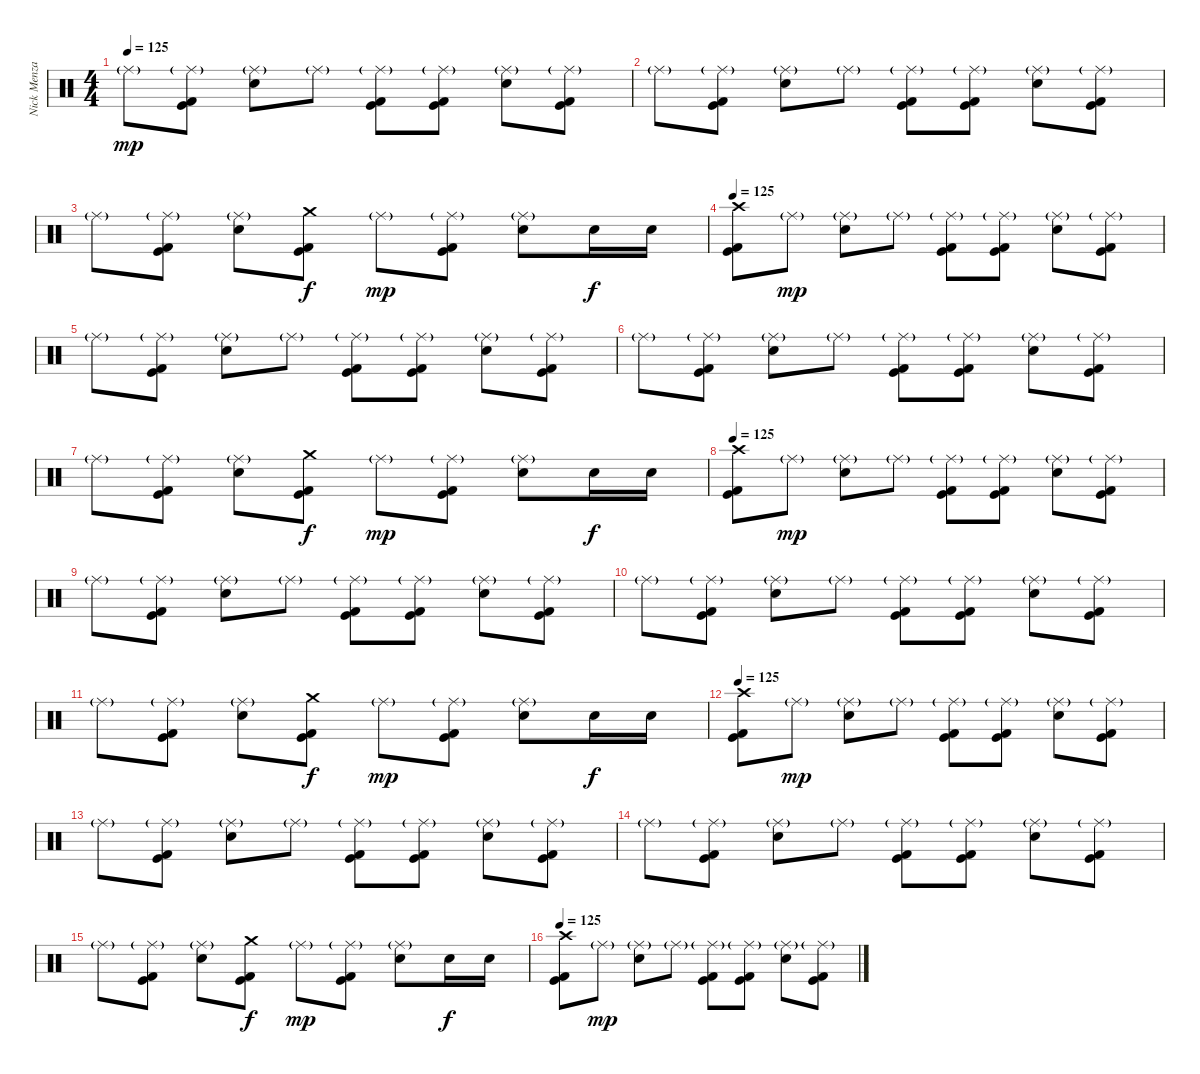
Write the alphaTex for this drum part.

\track ("Nick Menza" "Nick Menza") {instrument percussion}
\staff {score}
\articulation defaults
\ts (4 4)
\tempo 125
\clef neutral
\ks c "Ride (middle)"{g}.8{dy mp}
("Ride (middle)"{g} "Kick (hit)" "Kick (hit) 2").8 ("Ride (middle)"{g} "Electric Snare (hit)").8 "Ride (middle)"{g}.8 ("Ride (middle)"{g} "Kick (hit)" "Kick (hit) 2").8 ("Ride (middle)"{g} "Kick (hit)" "Kick (hit) 2").8 ("Ride (middle)"{g} "Electric Snare (hit)").8 ("Ride (middle)"{g} "Kick (hit)" "Kick (hit) 2").8 |
"Ride (middle)"{g}.8 ("Ride (middle)"{g} "Kick (hit)" "Kick (hit) 2").8 ("Ride (middle)"{g} "Electric Snare (hit)").8 "Ride (middle)"{g}.8 ("Ride (middle)"{g} "Kick (hit)" "Kick (hit) 2").8 ("Ride (middle)"{g} "Kick (hit)" "Kick (hit) 2").8 ("Ride (middle)"{g} "Electric Snare (hit)").8 ("Ride (middle)"{g} "Kick (hit)" "Kick (hit) 2").8 |
"Ride (middle)"{g}.8 ("Ride (middle)"{g} "Kick (hit)" "Kick (hit) 2").8 ("Ride (middle)"{g} "Electric Snare (hit)").8 ("Crash medium (hit)" "Kick (hit)" "Kick (hit) 2").8{dy f} "Ride (middle)"{g}.8{dy mp} ("Ride (middle)"{g} "Kick (hit)" "Kick (hit) 2").8 ("Ride (middle)"{g} "Electric Snare (hit)").8 "Electric Snare (hit)".16{dy f} "Electric Snare (hit)".16 |
\tempo 125
("Crash high (hit)" "Kick (hit)" "Kick (hit) 2").8 "Ride (middle)"{g}.8{dy mp} ("Ride (middle)"{g} "Electric Snare (hit)").8 "Ride (middle)"{g}.8 ("Ride (middle)"{g} "Kick (hit)" "Kick (hit) 2").8 ("Ride (middle)"{g} "Kick (hit)" "Kick (hit) 2").8 ("Ride (middle)"{g} "Electric Snare (hit)").8 ("Ride (middle)"{g} "Kick (hit)" "Kick (hit) 2").8 |
"Ride (middle)"{g}.8 ("Ride (middle)"{g} "Kick (hit)" "Kick (hit) 2").8 ("Ride (middle)"{g} "Electric Snare (hit)").8 "Ride (middle)"{g}.8 ("Ride (middle)"{g} "Kick (hit)" "Kick (hit) 2").8 ("Ride (middle)"{g} "Kick (hit)" "Kick (hit) 2").8 ("Ride (middle)"{g} "Electric Snare (hit)").8 ("Ride (middle)"{g} "Kick (hit)" "Kick (hit) 2").8 |
"Ride (middle)"{g}.8 ("Ride (middle)"{g} "Kick (hit)" "Kick (hit) 2").8 ("Ride (middle)"{g} "Electric Snare (hit)").8 "Ride (middle)"{g}.8 ("Ride (middle)"{g} "Kick (hit)" "Kick (hit) 2").8 ("Ride (middle)"{g} "Kick (hit)" "Kick (hit) 2").8 ("Ride (middle)"{g} "Electric Snare (hit)").8 ("Ride (middle)"{g} "Kick (hit)" "Kick (hit) 2").8 |
"Ride (middle)"{g}.8 ("Ride (middle)"{g} "Kick (hit)" "Kick (hit) 2").8 ("Ride (middle)"{g} "Electric Snare (hit)").8 ("Crash medium (hit)" "Kick (hit)" "Kick (hit) 2").8{dy f} "Ride (middle)"{g}.8{dy mp} ("Ride (middle)"{g} "Kick (hit)" "Kick (hit) 2").8 ("Ride (middle)"{g} "Electric Snare (hit)").8 "Electric Snare (hit)".16{dy f} "Electric Snare (hit)".16 |
\tempo 125
("Crash high (hit)" "Kick (hit)" "Kick (hit) 2").8{volume 7} "Ride (middle)"{g}.8{dy mp} ("Ride (middle)"{g} "Electric Snare (hit)").8 "Ride (middle)"{g}.8 ("Ride (middle)"{g} "Kick (hit)" "Kick (hit) 2").8 ("Ride (middle)"{g} "Kick (hit)" "Kick (hit) 2").8 ("Ride (middle)"{g} "Electric Snare (hit)").8 ("Ride (middle)"{g} "Kick (hit)" "Kick (hit) 2").8 |
"Ride (middle)"{g}.8 ("Ride (middle)"{g} "Kick (hit)" "Kick (hit) 2").8 ("Ride (middle)"{g} "Electric Snare (hit)").8 "Ride (middle)"{g}.8 ("Ride (middle)"{g} "Kick (hit)" "Kick (hit) 2").8 ("Ride (middle)"{g} "Kick (hit)" "Kick (hit) 2").8 ("Ride (middle)"{g} "Electric Snare (hit)").8 ("Ride (middle)"{g} "Kick (hit)" "Kick (hit) 2").8 |
"Ride (middle)"{g}.8 ("Ride (middle)"{g} "Kick (hit)" "Kick (hit) 2").8 ("Ride (middle)"{g} "Electric Snare (hit)").8 "Ride (middle)"{g}.8 ("Ride (middle)"{g} "Kick (hit)" "Kick (hit) 2").8 ("Ride (middle)"{g} "Kick (hit)" "Kick (hit) 2").8 ("Ride (middle)"{g} "Electric Snare (hit)").8 ("Ride (middle)"{g} "Kick (hit)" "Kick (hit) 2").8 |
"Ride (middle)"{g}.8 ("Ride (middle)"{g} "Kick (hit)" "Kick (hit) 2").8 ("Ride (middle)"{g} "Electric Snare (hit)").8 ("Crash medium (hit)" "Kick (hit)" "Kick (hit) 2").8{dy f} "Ride (middle)"{g}.8{dy mp} ("Ride (middle)"{g} "Kick (hit)" "Kick (hit) 2").8 ("Ride (middle)"{g} "Electric Snare (hit)").8 "Electric Snare (hit)".16{dy f} "Electric Snare (hit)".16 |
\tempo 125
("Crash high (hit)" "Kick (hit)" "Kick (hit) 2").8{volume 3} "Ride (middle)"{g}.8{dy mp} ("Ride (middle)"{g} "Electric Snare (hit)").8 "Ride (middle)"{g}.8 ("Ride (middle)"{g} "Kick (hit)" "Kick (hit) 2").8 ("Ride (middle)"{g} "Kick (hit)" "Kick (hit) 2").8 ("Ride (middle)"{g} "Electric Snare (hit)").8 ("Ride (middle)"{g} "Kick (hit)" "Kick (hit) 2").8 |
"Ride (middle)"{g}.8 ("Ride (middle)"{g} "Kick (hit)" "Kick (hit) 2").8 ("Ride (middle)"{g} "Electric Snare (hit)").8 "Ride (middle)"{g}.8 ("Ride (middle)"{g} "Kick (hit)" "Kick (hit) 2").8 ("Ride (middle)"{g} "Kick (hit)" "Kick (hit) 2").8 ("Ride (middle)"{g} "Electric Snare (hit)").8 ("Ride (middle)"{g} "Kick (hit)" "Kick (hit) 2").8 |
"Ride (middle)"{g}.8 ("Ride (middle)"{g} "Kick (hit)" "Kick (hit) 2").8 ("Ride (middle)"{g} "Electric Snare (hit)").8 "Ride (middle)"{g}.8 ("Ride (middle)"{g} "Kick (hit)" "Kick (hit) 2").8 ("Ride (middle)"{g} "Kick (hit)" "Kick (hit) 2").8 ("Ride (middle)"{g} "Electric Snare (hit)").8 ("Ride (middle)"{g} "Kick (hit)" "Kick (hit) 2").8 |
"Ride (middle)"{g}.8 ("Ride (middle)"{g} "Kick (hit)" "Kick (hit) 2").8 ("Ride (middle)"{g} "Electric Snare (hit)").8 ("Crash medium (hit)" "Kick (hit)" "Kick (hit) 2").8{dy f} "Ride (middle)"{g}.8{dy mp} ("Ride (middle)"{g} "Kick (hit)" "Kick (hit) 2").8 ("Ride (middle)"{g} "Electric Snare (hit)").8 "Electric Snare (hit)".16{dy f} "Electric Snare (hit)".16 |
\tempo 125
("Crash high (hit)" "Kick (hit)" "Kick (hit) 2").8{volume 0} "Ride (middle)"{g}.8{dy mp} ("Ride (middle)"{g} "Electric Snare (hit)").8 "Ride (middle)"{g}.8 ("Ride (middle)"{g} "Kick (hit)" "Kick (hit) 2").8 ("Ride (middle)"{g} "Kick (hit)" "Kick (hit) 2").8 ("Ride (middle)"{g} "Electric Snare (hit)").8 ("Ride (middle)"{g} "Kick (hit)" "Kick (hit) 2").8
